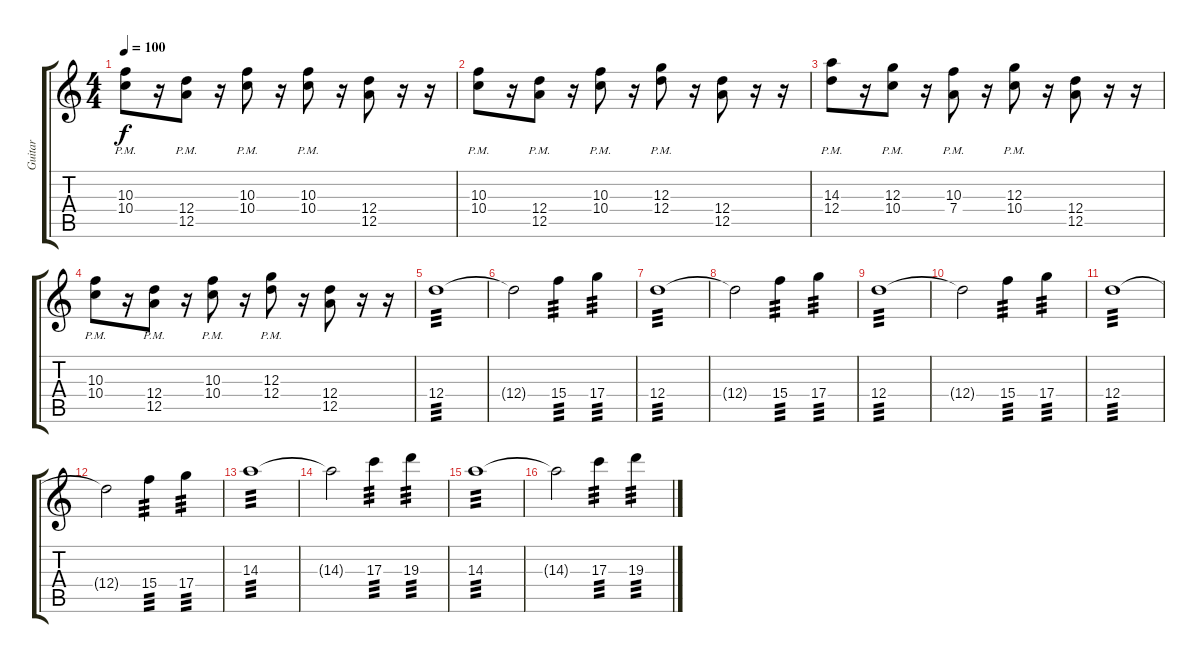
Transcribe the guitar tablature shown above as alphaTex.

\track ("Guitar " "Guitar ") {instrument electricguitarclean}
\staff {score tabs}
\tuning (E4 B3 G3 D3 A2 E2) {hide}
\ts (4 4)
\tempo 100
\clef g2
\ks c
(10.3{pm} 10.4{pm}).8{dy f} r.16 (12.4{pm} 12.5{pm}).8 r.16 (10.3{pm} 10.4{pm}).8 r.16 (10.3{pm} 10.4{pm}).8 r.16 (12.4 12.5).8 r.16 r.16 |
(10.3{pm} 10.4{pm}).8 r.16 (12.4{pm} 12.5{pm}).8 r.16 (10.3{pm} 10.4{pm}).8 r.16 (12.3{pm} 12.4{pm}).8 r.16 (12.4 12.5).8 r.16 r.16 |
(14.3{pm} 12.4{pm}).8 r.16 (12.3{pm} 10.4{pm}).8 r.16 (10.3{pm} 7.4{pm}).8 r.16 (12.3{pm} 10.4{pm}).8 r.16 (12.4 12.5).8 r.16 r.16 |
(10.3{pm} 10.4{pm}).8 r.16 (12.4{pm} 12.5{pm}).8 r.16 (10.3{pm} 10.4{pm}).8 r.16 (12.3{pm} 12.4{pm}).8 r.16 (12.4 12.5).8 r.16 r.16 |
12.4.1{tp 3} |
12.4{t}.2 15.4.4{tp 3} 17.4.4{tp 3} |
12.4.1{tp 3} |
12.4{t}.2 15.4.4{tp 3} 17.4.4{tp 3} |
12.4.1{tp 3} |
12.4{t}.2 15.4.4{tp 3} 17.4.4{tp 3} |
12.4.1{tp 3} |
12.4{t}.2 15.4.4{tp 3} 17.4.4{tp 3} |
14.3.1{tp 3} |
14.3{t}.2 17.3.4{tp 3} 19.3.4{tp 3} |
14.3.1{tp 3} |
14.3{t}.2 17.3.4{tp 3} 19.3.4{tp 3}
